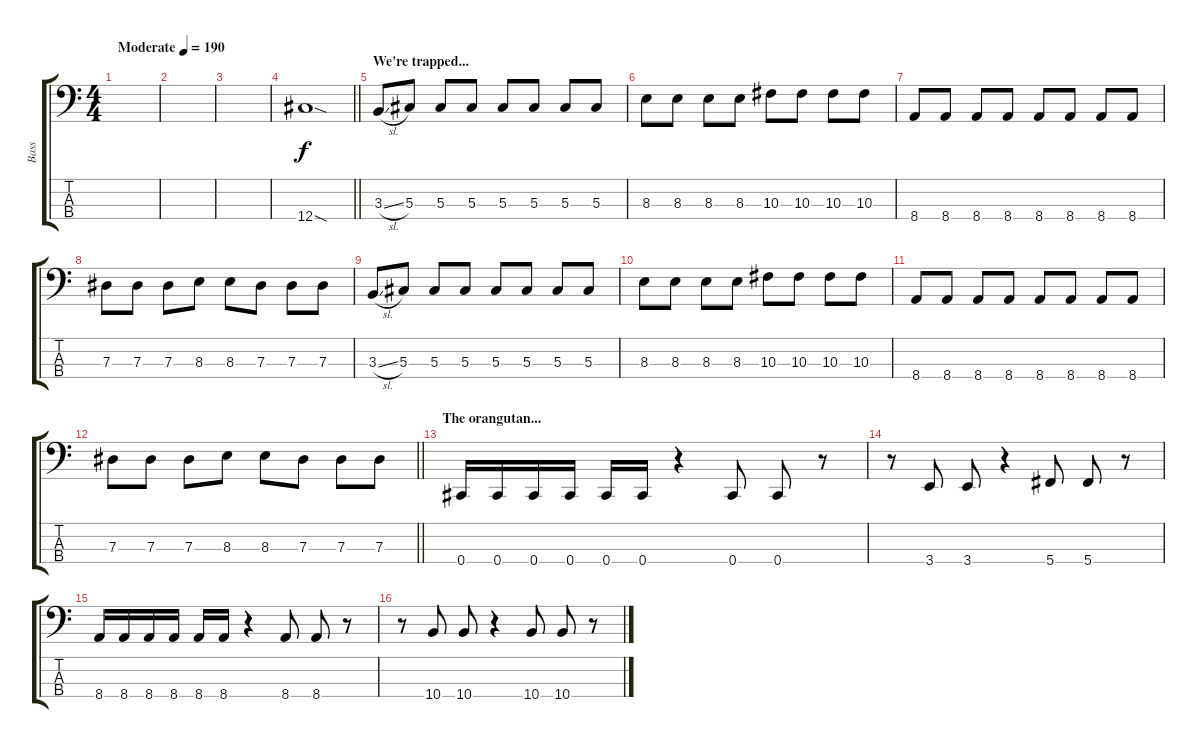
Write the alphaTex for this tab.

\track ("Bass" "Bass") {instrument electricbasspick}
\staff {score tabs}
\tuning (Gb2 Db2 Ab1 Db1) {hide}
\ts (4 4)
\tempo (190 "Moderate")
\clef f4
\ks c
|
|
|
\barLineRight lightlight
12.4{sod}.1 |
\section ("" "We're trapped...")
3.3{sl}.8 5.3.8 5.3.8 5.3.8 5.3.8 5.3.8 5.3.8 5.3.8 |
8.3.8 8.3.8 8.3.8 8.3.8 10.3.8 10.3.8 10.3.8 10.3.8 |
8.4.8 8.4.8 8.4.8 8.4.8 8.4.8 8.4.8 8.4.8 8.4.8 |
7.3.8 7.3.8 7.3.8 8.3.8 8.3.8 7.3.8 7.3.8 7.3.8 |
3.3{sl}.8 5.3.8 5.3.8 5.3.8 5.3.8 5.3.8 5.3.8 5.3.8 |
8.3.8 8.3.8 8.3.8 8.3.8 10.3.8 10.3.8 10.3.8 10.3.8 |
8.4.8 8.4.8 8.4.8 8.4.8 8.4.8 8.4.8 8.4.8 8.4.8 |
\barLineRight lightlight
7.3.8 7.3.8 7.3.8 8.3.8 8.3.8 7.3.8 7.3.8 7.3.8 |
\section ("" "The orangutan...")
0.4.16 0.4.16 0.4.16 0.4.16 0.4.16 0.4.16 r.4 0.4.8 0.4.8 r.8 |
r.8 3.4.8 3.4.8 r.4 5.4.8 5.4.8 r.8 |
8.4.16 8.4.16 8.4.16 8.4.16 8.4.16 8.4.16 r.4 8.4.8 8.4.8 r.8 |
r.8 10.4.8 10.4.8 r.4 10.4.8 10.4.8 r.8
